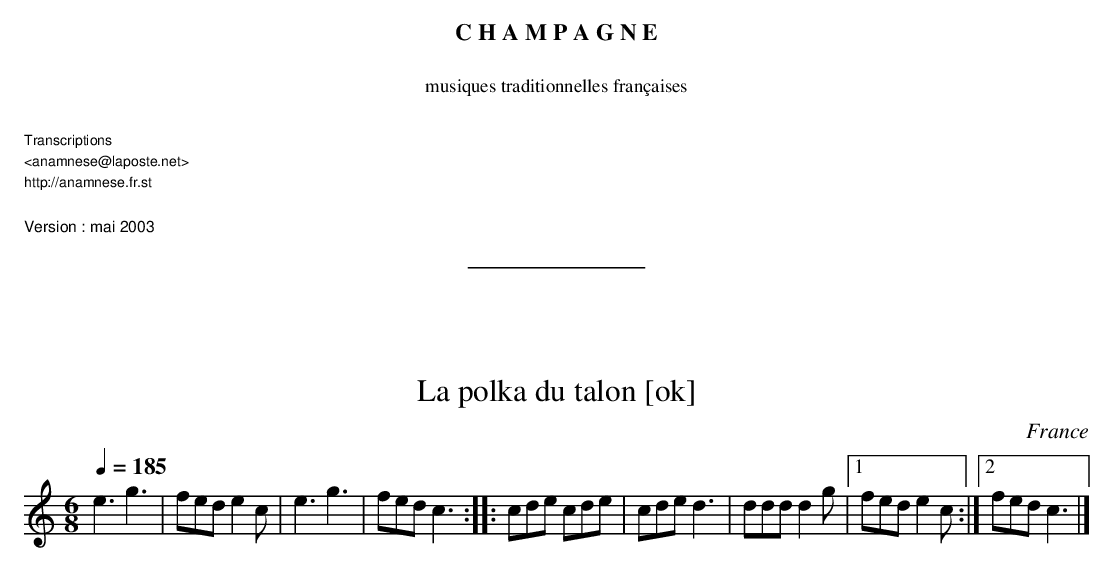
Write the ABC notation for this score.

X:1
T:La polka du talon [ok]
O:France
M:6/8
L:1/8
Q:1/4=185
K:C
e3 g3 | fed e2c | e3 g3 | fed c3 :: cde cde | cde d3 | ddd d2 g |1 fed e2 c :|2 fed c3 |]
